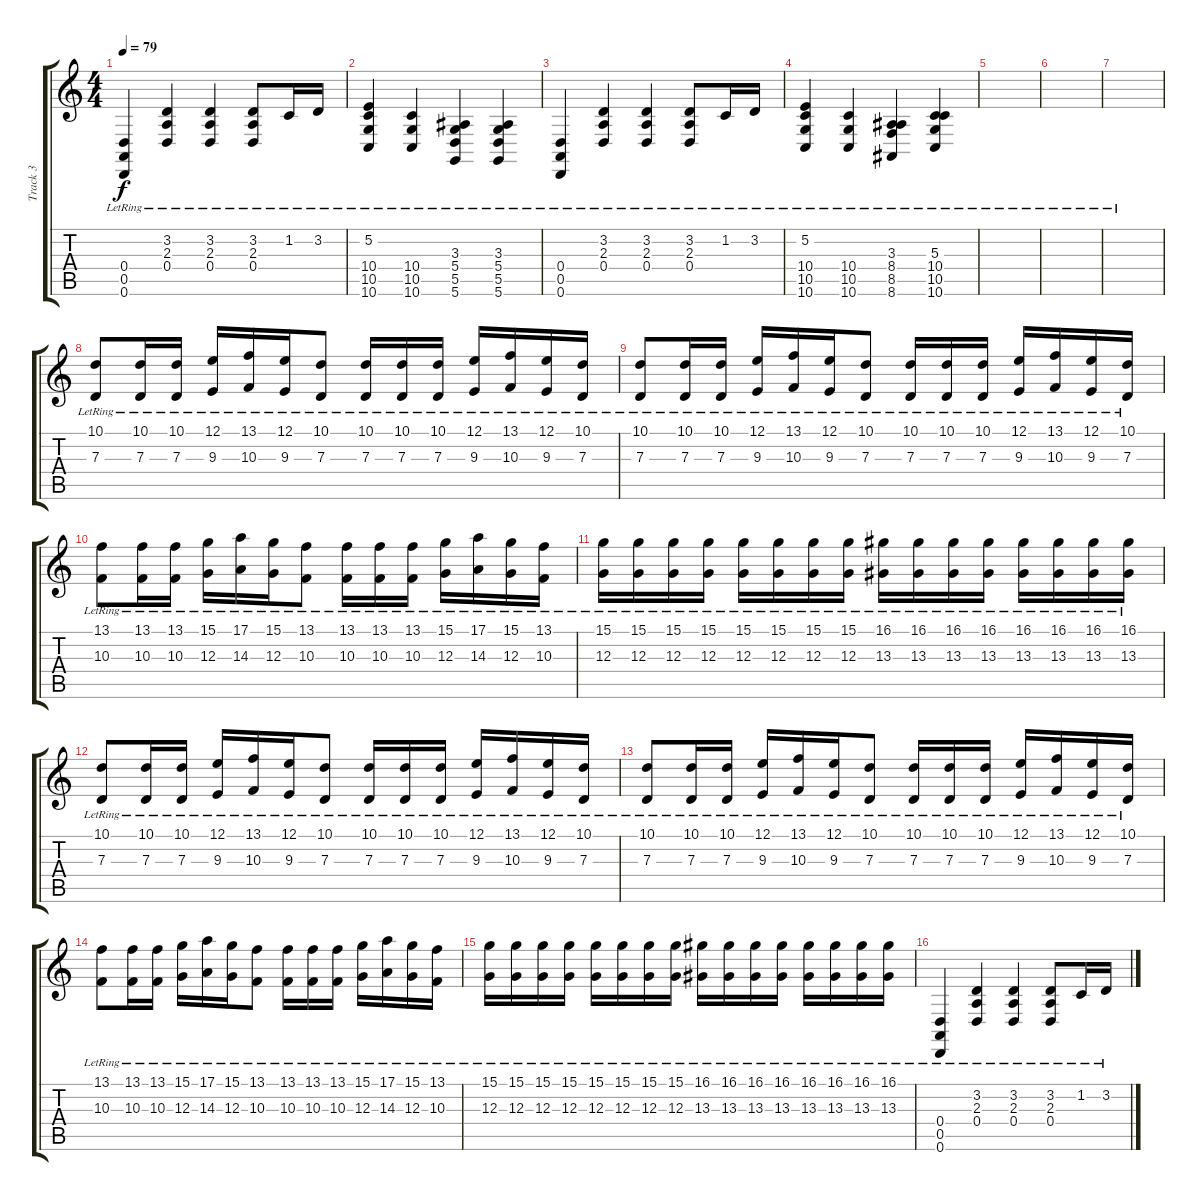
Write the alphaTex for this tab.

\track ("Track 3" "Track 3") {instrument acousticgrandpiano}
\staff {score tabs}
\tuning (E4 B3 G3 D3 A2 D2) {hide}
\ts (4 4)
\tempo 79
\clef g2
\ks c
(0.4{lr} 0.5{lr} 0.6{lr}).4{dy f} (3.2{lr} 2.3{lr} 0.4{lr}).4 (3.2{lr} 2.3{lr} 0.4{lr}).4 (3.2{lr} 2.3{lr} 0.4{lr}).8 1.2{lr}.16 3.2{lr}.16 |
(5.2{lr} 10.4{lr} 10.5{lr} 10.6{lr}).4 (10.4{lr} 10.5{lr} 10.6{lr}).4 (3.3{lr} 5.4{lr} 5.5{lr} 5.6{lr}).4 (3.3{lr} 5.4{lr} 5.5{lr} 5.6{lr}).4 |
(0.4{lr} 0.5{lr} 0.6{lr}).4 (3.2{lr} 2.3{lr} 0.4{lr}).4 (3.2{lr} 2.3{lr} 0.4{lr}).4 (3.2{lr} 2.3{lr} 0.4{lr}).8 1.2{lr}.16 3.2{lr}.16 |
(5.2{lr} 10.4{lr} 10.5{lr} 10.6{lr}).4 (10.4{lr} 10.5{lr} 10.6{lr}).4 (3.3{lr} 8.4{lr} 8.5{lr} 8.6{lr}).4 (5.3{lr} 10.4{lr} 10.5{lr} 10.6{lr}).4 |
|
|
|
(10.1{lr} 7.3{lr}).8 (10.1{lr} 7.3{lr}).16 (10.1{lr} 7.3{lr}).16 (12.1{lr} 9.3{lr}).16 (13.1{lr} 10.3{lr}).16 (12.1{lr} 9.3{lr}).16 (10.1{lr} 7.3{lr}).8 (10.1{lr} 7.3{lr}).16 (10.1{lr} 7.3{lr}).16 (10.1{lr} 7.3{lr}).16 (12.1{lr} 9.3{lr}).16 (13.1{lr} 10.3{lr}).16 (12.1{lr} 9.3{lr}).16 (10.1{lr} 7.3{lr}).16 |
(10.1{lr} 7.3{lr}).8 (10.1{lr} 7.3{lr}).16 (10.1{lr} 7.3{lr}).16 (12.1{lr} 9.3{lr}).16 (13.1{lr} 10.3{lr}).16 (12.1{lr} 9.3{lr}).16 (10.1{lr} 7.3{lr}).8 (10.1{lr} 7.3{lr}).16 (10.1{lr} 7.3{lr}).16 (10.1{lr} 7.3{lr}).16 (12.1{lr} 9.3{lr}).16 (13.1{lr} 10.3{lr}).16 (12.1{lr} 9.3{lr}).16 (10.1{lr} 7.3{lr}).16 |
(13.1{lr} 10.3{lr}).8 (13.1{lr} 10.3{lr}).16 (13.1{lr} 10.3{lr}).16 (15.1{lr} 12.3{lr}).16 (17.1{lr} 14.3{lr}).16 (15.1{lr} 12.3{lr}).16 (13.1{lr} 10.3{lr}).8 (13.1{lr} 10.3{lr}).16 (13.1{lr} 10.3{lr}).16 (13.1{lr} 10.3{lr}).16 (15.1{lr} 12.3{lr}).16 (17.1{lr} 14.3{lr}).16 (15.1{lr} 12.3{lr}).16 (13.1{lr} 10.3{lr}).16 |
(15.1{lr} 12.3{lr}).16 (15.1{lr} 12.3{lr}).16 (15.1{lr} 12.3{lr}).16 (15.1{lr} 12.3{lr}).16 (15.1{lr} 12.3{lr}).16 (15.1{lr} 12.3{lr}).16 (15.1{lr} 12.3{lr}).16 (15.1{lr} 12.3{lr}).16 (16.1{lr} 13.3{lr}).16 (16.1{lr} 13.3{lr}).16 (16.1{lr} 13.3{lr}).16 (16.1{lr} 13.3{lr}).16 (16.1{lr} 13.3{lr}).16 (16.1{lr} 13.3{lr}).16 (16.1{lr} 13.3{lr}).16 (16.1{lr} 13.3{lr}).16 |
(10.1{lr} 7.3{lr}).8 (10.1{lr} 7.3{lr}).16 (10.1{lr} 7.3{lr}).16 (12.1{lr} 9.3{lr}).16 (13.1{lr} 10.3{lr}).16 (12.1{lr} 9.3{lr}).16 (10.1{lr} 7.3{lr}).8 (10.1{lr} 7.3{lr}).16 (10.1{lr} 7.3{lr}).16 (10.1{lr} 7.3{lr}).16 (12.1{lr} 9.3{lr}).16 (13.1{lr} 10.3{lr}).16 (12.1{lr} 9.3{lr}).16 (10.1{lr} 7.3{lr}).16 |
(10.1{lr} 7.3{lr}).8 (10.1{lr} 7.3{lr}).16 (10.1{lr} 7.3{lr}).16 (12.1{lr} 9.3{lr}).16 (13.1{lr} 10.3{lr}).16 (12.1{lr} 9.3{lr}).16 (10.1{lr} 7.3{lr}).8 (10.1{lr} 7.3{lr}).16 (10.1{lr} 7.3{lr}).16 (10.1{lr} 7.3{lr}).16 (12.1{lr} 9.3{lr}).16 (13.1{lr} 10.3{lr}).16 (12.1{lr} 9.3{lr}).16 (10.1{lr} 7.3{lr}).16 |
(13.1{lr} 10.3{lr}).8 (13.1{lr} 10.3{lr}).16 (13.1{lr} 10.3{lr}).16 (15.1{lr} 12.3{lr}).16 (17.1{lr} 14.3{lr}).16 (15.1{lr} 12.3{lr}).16 (13.1{lr} 10.3{lr}).8 (13.1{lr} 10.3{lr}).16 (13.1{lr} 10.3{lr}).16 (13.1{lr} 10.3{lr}).16 (15.1{lr} 12.3{lr}).16 (17.1{lr} 14.3{lr}).16 (15.1{lr} 12.3{lr}).16 (13.1{lr} 10.3{lr}).16 |
(15.1{lr} 12.3{lr}).16 (15.1{lr} 12.3{lr}).16 (15.1{lr} 12.3{lr}).16 (15.1{lr} 12.3{lr}).16 (15.1{lr} 12.3{lr}).16 (15.1{lr} 12.3{lr}).16 (15.1{lr} 12.3{lr}).16 (15.1{lr} 12.3{lr}).16 (16.1{lr} 13.3{lr}).16 (16.1{lr} 13.3{lr}).16 (16.1{lr} 13.3{lr}).16 (16.1{lr} 13.3{lr}).16 (16.1{lr} 13.3{lr}).16 (16.1{lr} 13.3{lr}).16 (16.1{lr} 13.3{lr}).16 (16.1{lr} 13.3{lr}).16 |
(0.4{lr} 0.5{lr} 0.6{lr}).4 (3.2{lr} 2.3{lr} 0.4{lr}).4 (3.2{lr} 2.3{lr} 0.4{lr}).4 (3.2{lr} 2.3{lr} 0.4{lr}).8 1.2{lr}.16 3.2{lr}.16
